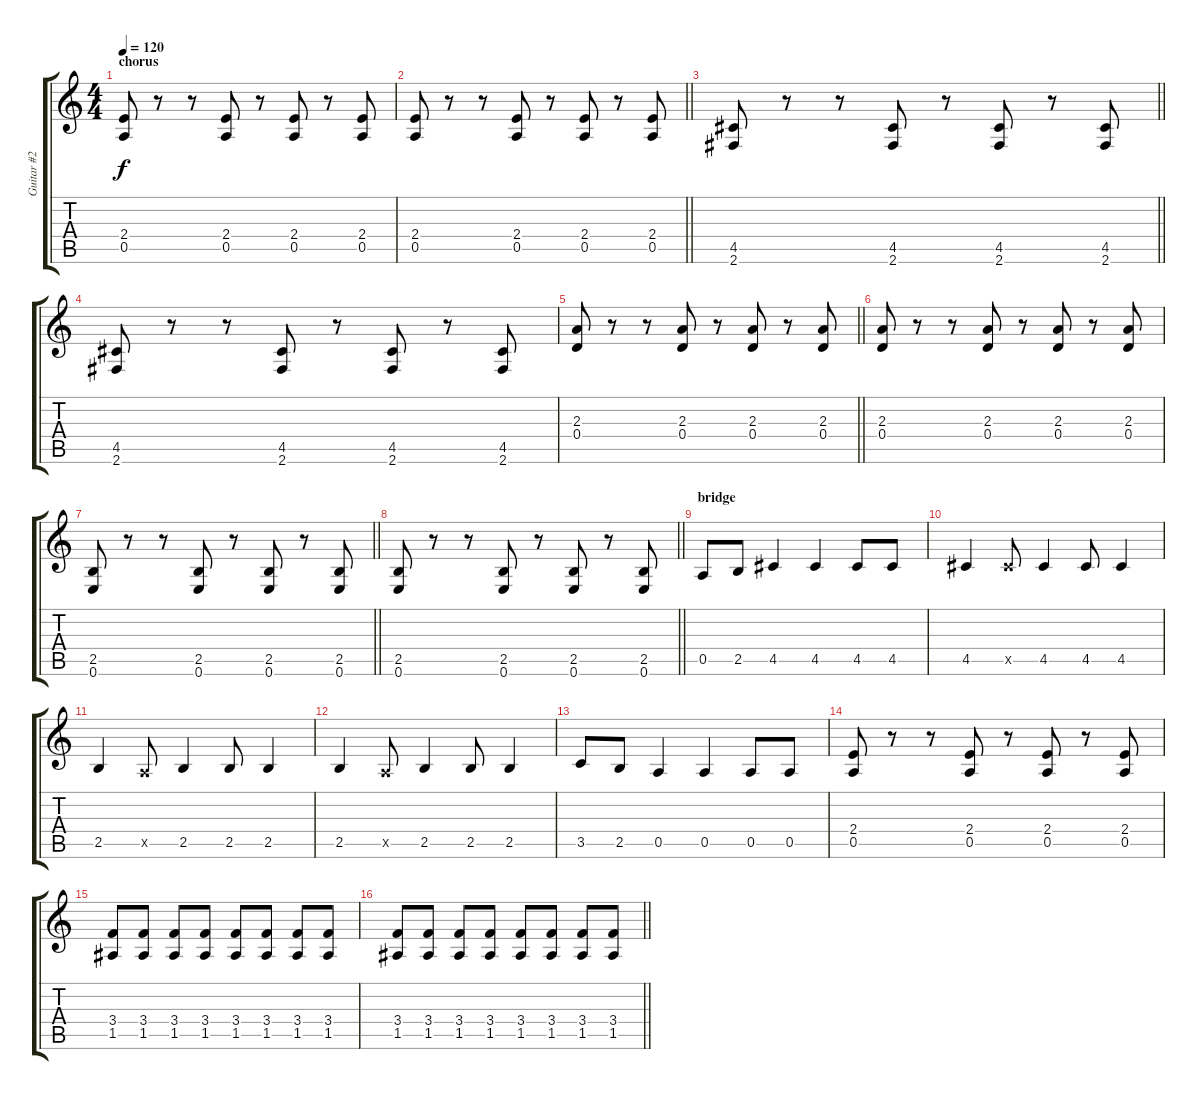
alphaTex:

\track ("Guitar #2" "Guitar #2") {instrument overdrivenguitar}
\staff {score tabs}
\tuning (E4 B3 G3 D3 A2 E2) {hide}
\ts (4 4)
\section ("" "chorus")
\tempo 120
\clef g2
\ks c
(2.4 0.5).8{dy f} r.8 r.8 (2.4 0.5).8 r.8 (2.4 0.5).8 r.8 (2.4 0.5).8 |
\barLineRight lightlight
(2.4 0.5).8 r.8 r.8 (2.4 0.5).8 r.8 (2.4 0.5).8 r.8 (2.4 0.5).8 |
\barLineRight lightlight
(4.5 2.6).8 r.8 r.8 (4.5 2.6).8 r.8 (4.5 2.6).8 r.8 (4.5 2.6).8 |
(4.5 2.6).8 r.8 r.8 (4.5 2.6).8 r.8 (4.5 2.6).8 r.8 (4.5 2.6).8 |
\barLineRight lightlight
(2.3 0.4).8 r.8 r.8 (2.3 0.4).8 r.8 (2.3 0.4).8 r.8 (2.3 0.4).8 |
(2.3 0.4).8 r.8 r.8 (2.3 0.4).8 r.8 (2.3 0.4).8 r.8 (2.3 0.4).8 |
\barLineRight lightlight
(2.5 0.6).8 r.8 r.8 (2.5 0.6).8 r.8 (2.5 0.6).8 r.8 (2.5 0.6).8 |
\barLineRight lightlight
(2.5 0.6).8 r.8 r.8 (2.5 0.6).8 r.8 (2.5 0.6).8 r.8 (2.5 0.6).8 |
\section ("" "bridge")
0.5.8 2.5.8 4.5.4 4.5.4 4.5.8 4.5.8 |
4.5.4 4.5{x}.8 4.5.4 4.5.8 4.5.4 |
2.5.4 0.5{x}.8 2.5.4 2.5.8 2.5.4 |
2.5.4 0.5{x}.8 2.5.4 2.5.8 2.5.4 |
3.5.8 2.5.8 0.5.4 0.5.4 0.5.8 0.5.8 |
(2.4 0.5).8 r.8 r.8 (2.4 0.5).8 r.8 (2.4 0.5).8 r.8 (2.4 0.5).8 |
(3.4 1.5).8 (3.4 1.5).8 (3.4 1.5).8 (3.4 1.5).8 (3.4 1.5).8 (3.4 1.5).8 (3.4 1.5).8 (3.4 1.5).8 |
\barLineRight lightlight
(3.4 1.5).8 (3.4 1.5).8 (3.4 1.5).8 (3.4 1.5).8 (3.4 1.5).8 (3.4 1.5).8 (3.4 1.5).8 (3.4 1.5).8
